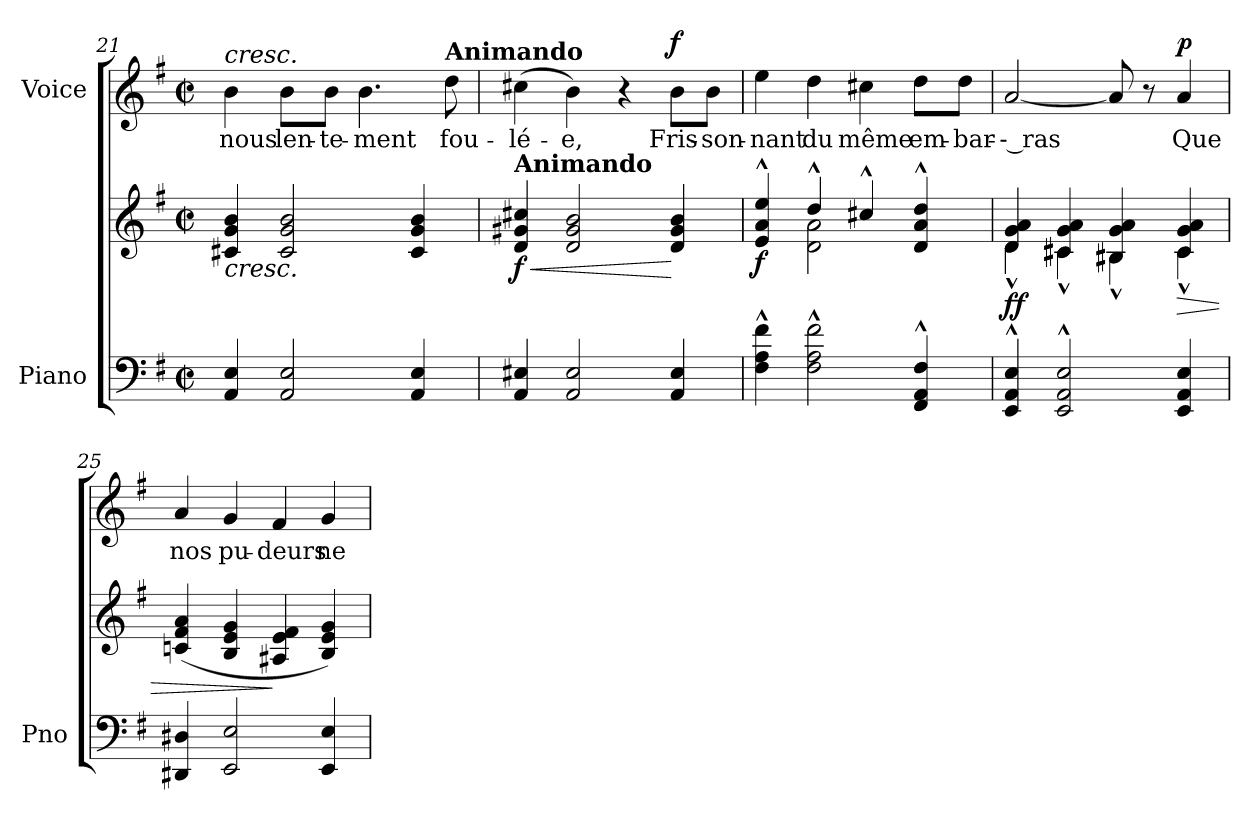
**kern	**kern	**dynam	**kern	**text	**dynam
*part2	*part2	*part2	*part1	*part1	*part1
*staff3	*staff2	*staff2/3	*staff1	*staff1	*staff1
*I"Piano	*	*	*I"Voice	*	*
*I'Pno	*	*	*	*	*
!!LO:PB:g=z
*clefF4	*clefG2	*	*clefG2	*	*
*k[f#]	*k[f#]	*	*k[f#]	*	*
*M2/2	*M2/2	*	*M2/2	*	*
*met(c|)	*met(c|)	*	*met(c|)	*	*
=21	=21	=21	=21	=21	=21
!	!	!	!LO:TX:a:i:t=cresc.	!	!
!	!LO:TX:b:i:t=cresc.	!	!	!	!
!	!	!	!	!LO:LY:b	!
4AA/ 4E/	4c#X/ 4g/ 4b/	.	4b\	-nous	.
!	!	!	!	!LO:LY:b	!
2AA/ 2E/	2c#/ 2g/ 2b/	.	8b\L	len-	.
!	!	!	!	!LO:LY:b	!
.	.	.	8b\J	-te-	.
!	!	!	!	!LO:LY:b	!
.	.	.	4.b\	-ment	.
4AA/ 4E/	4c#/ 4g/ 4b/	.	.	.	.
!	!	!	!LO:TX:a:B:t=Animando	!	!
!	!	!	!	!LO:LY:b	!
.	.	.	8dd\	fou-	.
=22	=22	=22	=22	=22	=22
!	!LO:TX:a:B:t=Animando	!	!	!	!
!	!	!LO:HP:b	!	!LO:LY:b	!
!	!	!LO:DY:n=1:b	!	!	!
4AA/ 4E#X/	4d/ 4g#X/ 4cc#X/	< f	(>4cc#X\	-lé-	.
!	!	!	!	!LO:LY:b	!
2AA/ 2E#/	2d/ 2g#/ 2b/	.	4b\)	-e,	.
.	.	.	4r	.	.
!	!	!	!	!LO:LY:b	!LO:DY:a
4AA/ 4E#/	4d/ 4g#/ 4b/	[	8b\L	Fris-	f
!	!	!	!	!LO:LY:b	!
.	.	.	8b\J	-son-	.
=23	=23	=23	=23	=23	=23
*	*^	*	*	*	*
!	!	!	!LO:DY:b	!	!LO:LY:b	!
4F#\^^ 4A\^^ 4f#\^^	4e/^^ 4a/^^ 4ee/^^	4ryy	f	4ee\	-nant	.
!	!	!	!	!	!LO:LY:b	!
2F#\^^ 2A\^^ 2f#\^^	4dd^^/	2d\ 2a\	.	4dd\	du	.
!	!	!	!	!	!LO:LY:b	!
.	4cc#X^^/	.	.	4cc#X\	même	.
!	!	!	!	!	!LO:LY:b	!
4FF#/^^ 4AA/^^ 4F#/^^	4d/^^ 4a/^^ 4dd/^^	4ryy	.	8dd\L	em-	.
!	!	!	!	!	!LO:LY:b	!
.	.	.	.	8dd\J	-bar-	.
!!LO:LB:g=z
=24	=24	=24	=24	=24	=24	=24
!	!	!	!LO:DY:b	!	!LO:LY:b	!
4EE/^^ 4AA/^^ 4E/^^	4d/ 4g/ 4a/	4d^^\	ff	[2a/	-- ras	.
2EE/^^ 2AA/^^ 2E/^^	4c#X/ 4g/ 4a/	4c#^^\	.	.	.	.
.	4B#X/ 4g/ 4a/	4B#^^\	.	8a/]	.	.
.	.	.	.	8r	.	.
!	!	!	!LO:HP:b	!	!LO:LY:b	!LO:DY:a
4EE/ 4AA/ 4E/	4c#/ 4g/ 4a/	4c#^^\	>	4a/	Que	p
=25	=25	=25	=25	=25	=25	=25
!	!	!	!	!	!LO:LY:b	!
*	*v	*v	*	*	*	*
4DD#X/ 4D#X/	(>4cn/ 4f#/ 4a/	.	4a/	nos	.
!	!	!	!	!LO:LY:b	!
2EE/ 2E/	4B/ 4e/ 4g/	.	4g/	pu-	.
!	!	!	!	!LO:LY:b	!
.	4A#X/ 4e/ 4f#/	]	4f#/	-deurs	.
!	!	!	!	!LO:LY:b	!
4EE/ 4E/	4B/ 4e/ 4g/)	.	4g/	ne	.
=	=	=	=	=	=
*-	*-	*-	*-	*-	*-
